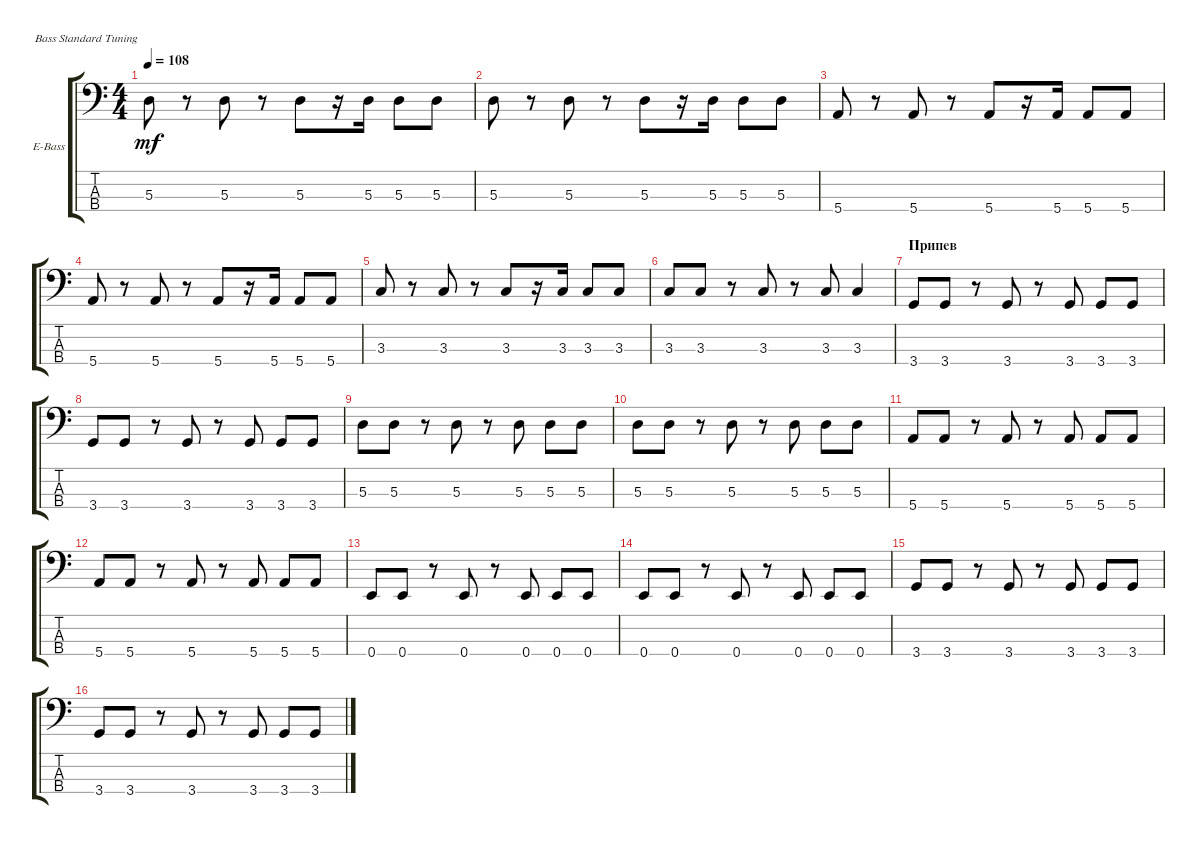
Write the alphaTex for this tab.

\defaultSystemsLayout 4
\bracketExtendMode groupsimilarinstruments
\firstSystemTrackNameOrientation horizontal
\otherSystemsTrackNameOrientation horizontal
\track ("Electric Bass" "E-Bass") {instrument electricbassfinger}
\staff {score tabs}
\tuning (G2 D2 A1 E1)
\ts (4 4)
\tempo 108
\clef f4
\scale
0.333333
\ks c
5.3.8{dy mf} r.8 5.3.8 r.8 5.3.8 r.16 5.3.16 5.3.8 5.3.8 |
\scale
0.333333 5.3.8 r.8 5.3.8 r.8 5.3.8 r.16 5.3.16 5.3.8 5.3.8 |
\scale
0.333333 5.4.8 r.8 5.4.8 r.8 5.4.8 r.16 5.4.16 5.4.8 5.4.8 |
\scale
0.333333 5.4.8 r.8 5.4.8 r.8 5.4.8 r.16 5.4.16 5.4.8 5.4.8 |
\scale
0.333333 3.3.8 r.8 3.3.8 r.8 3.3.8 r.16 3.3.16 3.3.8 3.3.8 |
\scale
0.333333 3.3.8 3.3.8 r.8 3.3.8 r.8 3.3.8 3.3.4 |
\section ("" "Припев")
\scale
0.333333 3.4.8 3.4.8 r.8 3.4.8 r.8 3.4.8 3.4.8 3.4.8 |
\scale
0.333333 3.4.8 3.4.8 r.8 3.4.8 r.8 3.4.8 3.4.8 3.4.8 |
\scale
0.333333 5.3.8 5.3.8 r.8 5.3.8 r.8 5.3.8 5.3.8 5.3.8 |
\scale
0.333333 5.3.8 5.3.8 r.8 5.3.8 r.8 5.3.8 5.3.8 5.3.8 |
\scale
0.333333 5.4.8 5.4.8 r.8 5.4.8 r.8 5.4.8 5.4.8 5.4.8 |
\scale
0.333333 5.4.8 5.4.8 r.8 5.4.8 r.8 5.4.8 5.4.8 5.4.8 |
\scale
0.333333 0.4.8 0.4.8 r.8 0.4.8 r.8 0.4.8 0.4.8 0.4.8 |
\scale
0.333333 0.4.8 0.4.8 r.8 0.4.8 r.8 0.4.8 0.4.8 0.4.8 |
\scale
0.333333 3.4.8 3.4.8 r.8 3.4.8 r.8 3.4.8 3.4.8 3.4.8 |
\scale
0.333333 3.4.8 3.4.8 r.8 3.4.8 r.8 3.4.8 3.4.8 3.4.8
